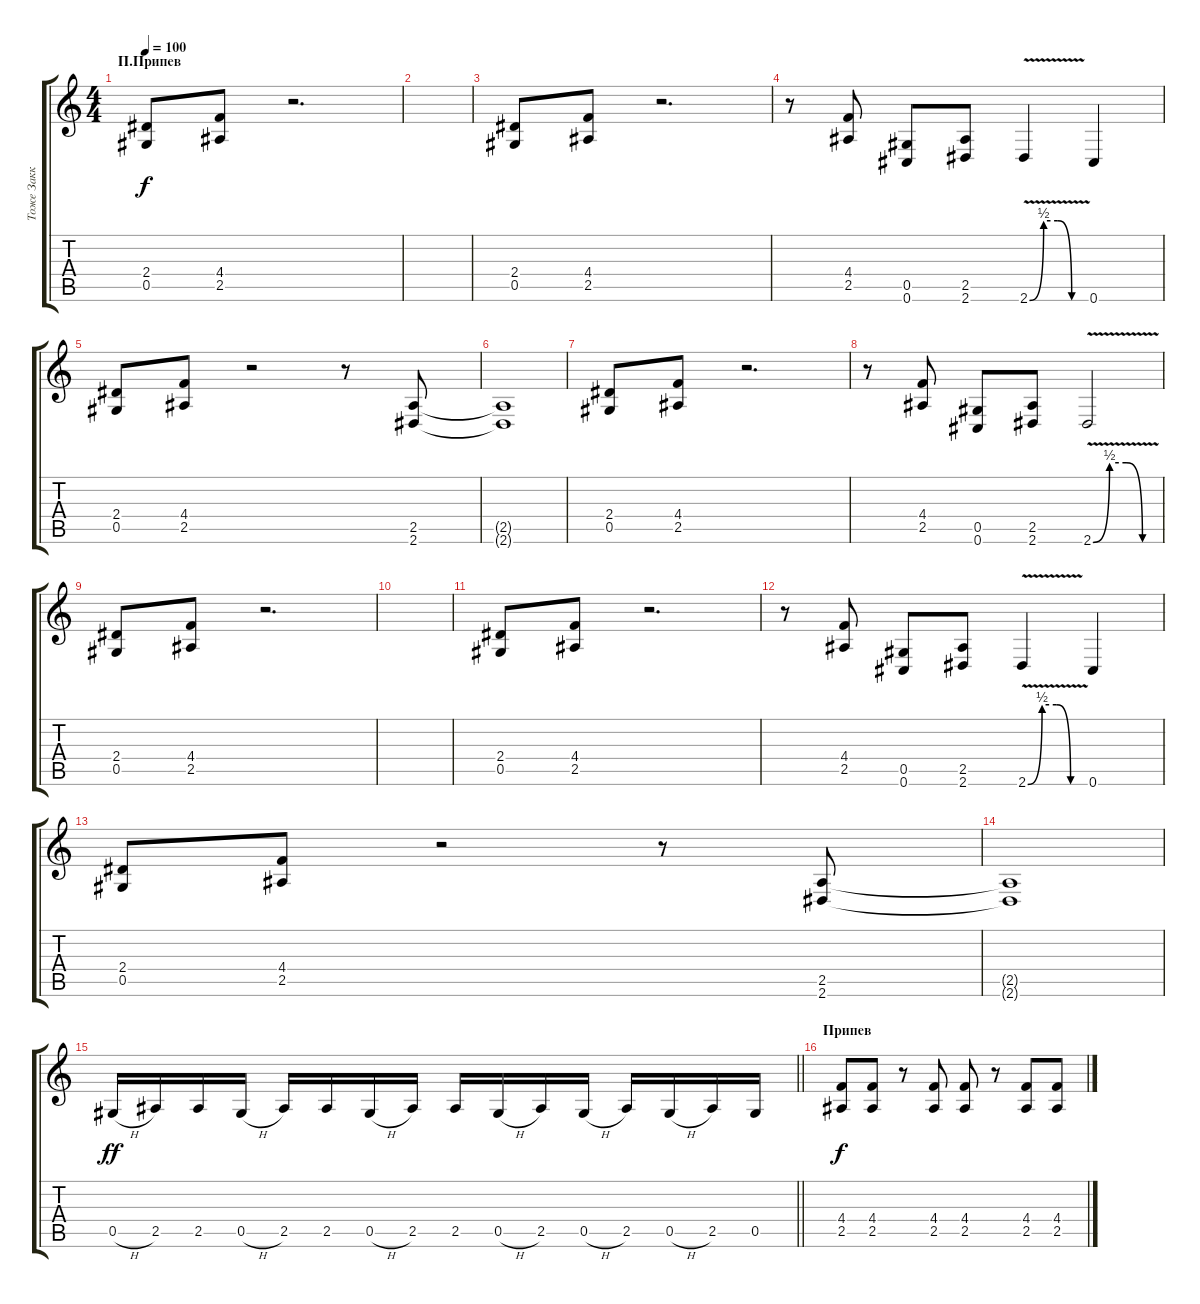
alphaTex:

\track ("Тоже Закк" "Тоже Закк") {instrument distortionguitar}
\staff {score tabs}
\tuning (Eb4 Bb3 Gb3 Db3 Ab2 Db2) {hide}
\ts (4 4)
\section ("" "П.Припев")
\tempo 100
\clef g2
\ks c
(2.4 0.5).8{dy f} (4.4 2.5).8 r.2{d} |
|
(2.4 0.5).8 (4.4 2.5).8 r.2{d} |
r.8 (4.4 2.5).8 (0.5 0.6).8 (2.5 2.6).8 2.6{be (custom 0 0 15 2 30 2 45 0 60 0) v}.4 0.6.4 |
(2.4 0.5).8 (4.4 2.5).8 r.2 r.8 (2.5 2.6).8 |
(2.5{t} 2.6{t}).1 |
(2.4 0.5).8 (4.4 2.5).8 r.2{d} |
r.8 (4.4 2.5).8 (0.5 0.6).8 (2.5 2.6).8 2.6{be (custom 0 0 15 2 30 2 45 0 60 0) v}.2 |
(2.4 0.5).8 (4.4 2.5).8 r.2{d} |
|
(2.4 0.5).8 (4.4 2.5).8 r.2{d} |
r.8 (4.4 2.5).8 (0.5 0.6).8 (2.5 2.6).8 2.6{be (custom 0 0 15 2 30 2 45 0 60 0) v}.4 0.6.4 |
(2.4 0.5).8 (4.4 2.5).8 r.2 r.8 (2.5 2.6).8 |
(2.5{t} 2.6{t}).1 |
\barLineRight lightlight
0.5{h}.16{dy ff} 2.5.16 2.5.16 0.5{h}.16 2.5.16 2.5.16 0.5{h}.16 2.5.16 2.5.16 0.5{h}.16 2.5.16 0.5{h}.16 2.5.16 0.5{h}.16 2.5.16 0.5.16 |
\section ("" "Припев")
(4.4 2.5).8{dy f} (4.4 2.5).8 r.8 (4.4 2.5).8 (4.4 2.5).8 r.8 (4.4 2.5).8 (4.4 2.5).8
